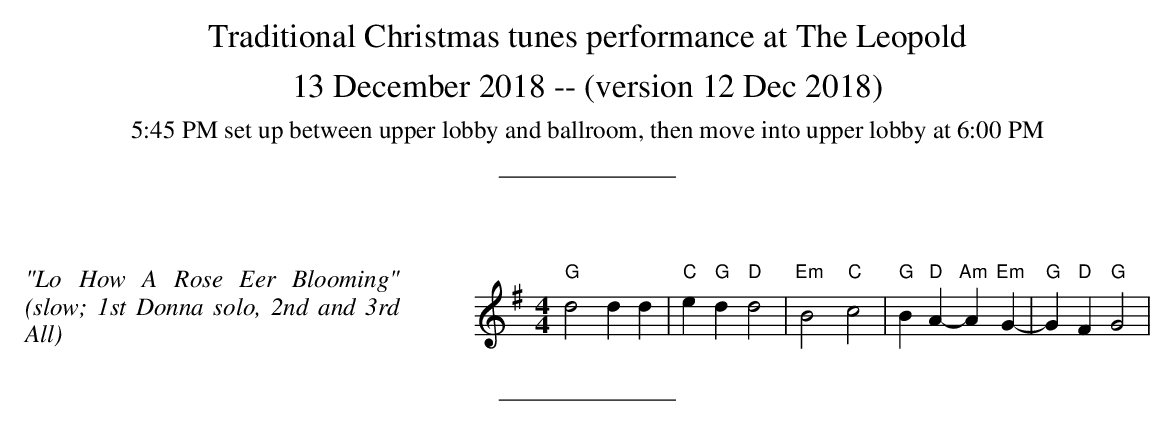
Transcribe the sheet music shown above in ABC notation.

X:1
M: 4/4
L: 1/4
K: G major treble
%%begintext justify
%%"Lo How A Rose Eer Blooming"
%%(slow; 1st Donna solo, 2nd and 3rd All)
%%endtext
 "G" d2 d d | "C" e "G" d "D" d2 | "Em" B2 "C" c2 | "G" B "D" A- "Am" A "Em" G- | "G" G "D" F "G" G2 |
